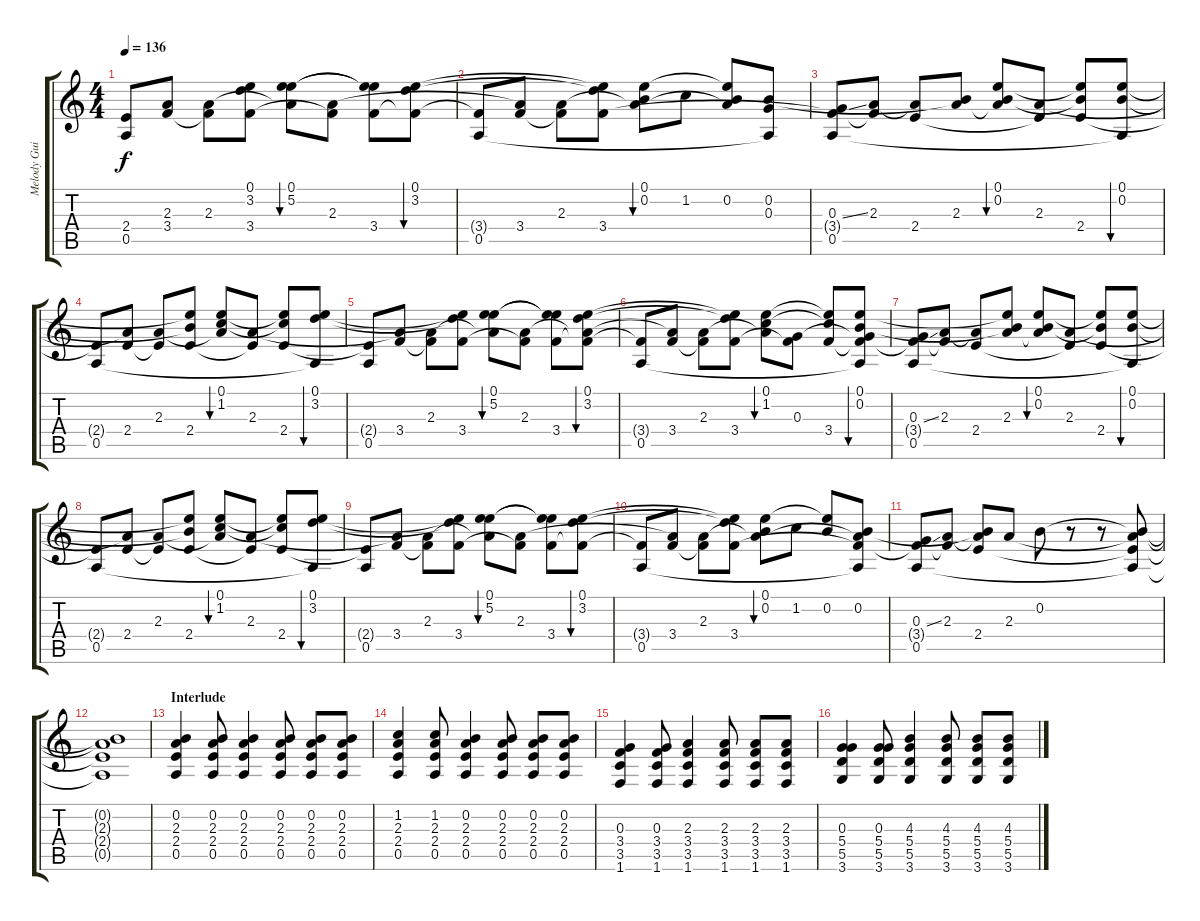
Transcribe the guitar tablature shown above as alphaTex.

\track ("Melody Guitar" "Melody Gui") {instrument acousticguitarsteel}
\staff {score tabs}
\tuning (E4 B3 G3 D3 A2 E2) {hide}
\ts (4 4)
\tempo 136
\clef g2
\ks c
(2.4{t} 0.5).8{dy f} (2.3{t} 3.4).8 (2.3 3.4{t}).8 (0.1{t} 3.2{t} 3.4).8 (0.1 5.2 2.3{t}).8{bu 60} (2.3 3.4{t}).8 (0.1{t} 5.2{t} 3.4).8 (0.1 3.2 3.4{t}).8{bu 60} |
(3.4{t} 0.5).8 (2.3{t} 3.4).8 (2.3 3.4{t}).8 (0.1{t} 3.2{t} 3.4).8 (0.1 0.2 2.3{t}).8{bu 60} 1.2.8 (0.1{t} 0.2 2.3{t}).8 (0.2 0.3 0.5{t}).8 |
(0.3{ss} 3.4{t} 0.5).8 (2.3 3.4{t}).8 (2.3{t} 2.4).8 (0.2{t} 2.3).8 (0.1 0.2 2.3{t}).8{bu 60} (2.3 2.4{t}).8 (0.1{t} 0.2{t} 2.4).8 (0.1 0.2 0.5{t}).8{bu 60} |
(2.4{t} 0.5).8 (2.3{t} 2.4).8 (2.3 2.4{t}).8 (0.1{t} 0.2{t} 2.4).8 (0.1 1.2 2.3{t}).8{bu 60} (2.3 2.4{t}).8 (0.1{t} 1.2{t} 2.4).8 (0.1 3.2 0.5{t}).8{bu 60} |
(2.4{t} 0.5).8 (2.3{t} 3.4).8 (2.3 3.4{t}).8 (0.1{t} 3.2{t} 3.4).8 (0.1 5.2 2.3{t}).8{bu 60} (2.3 3.4{t}).8 (0.1{t} 5.2{t} 3.4).8 (0.1 3.2 2.3{t} 3.4{t}).8{bu 60} |
(3.4{t} 0.5).8 (2.3{t} 3.4).8 (2.3 3.4{t}).8 (0.1{t} 3.2{t} 3.4).8 (0.1 1.2 2.3{t}).8{bu 60} (0.3 3.4{t}).8 (0.1{t} 1.2{t} 3.4).8 (0.1 0.2 0.3{t} 3.4{t} 0.5{t}).8{bu 60} |
(0.3{ss} 3.4{t} 0.5).8 (2.3 3.4{t}).8 (2.3{t} 2.4).8 (0.1{t} 0.2{t} 2.3).8 (0.1 0.2 2.3{t}).8{bu 60} (2.3 2.4{t}).8 (0.1{t} 0.2{t} 2.4).8 (0.1 0.2 0.5{t}).8{bu 60} |
(2.4{t} 0.5).8 (2.3{t} 2.4).8 (2.3 2.4{t}).8 (0.1{t} 0.2{t} 2.4).8 (0.1 1.2 2.3{t}).8{bu 60} (2.3 2.4{t}).8 (0.1{t} 1.2{t} 2.4).8 (0.1 3.2 0.5{t}).8{bu 60} |
(2.4{t} 0.5).8 (2.3{t} 3.4).8 (2.3 3.4{t}).8 (0.1{t} 3.2{t} 3.4).8 (0.1 5.2 2.3{t}).8{bu 60} (2.3 3.4{t}).8 (0.1{t} 5.2{t} 3.4).8 (0.1 3.2 3.4{t}).8{bu 60} |
(3.4{t} 0.5).8 (2.3{t} 3.4).8 (2.3 3.4{t}).8 (0.1{t} 3.2{t} 3.4).8 (0.1 0.2 2.3{t}).8{bu 60} 1.2.8 (0.1{t} 0.2).8 (0.2 2.3{t} 3.4{t} 0.5{t}).8 |
(0.3{ss} 3.4{t} 0.5).8 (2.3 3.4{t}).8 (0.2{t} 2.3{t} 2.4).8 2.3.8 0.2.8 r.8 r.8 (0.2{t} 2.3{t} 2.4{t} 0.5{t}).8 |
(0.2{t} 2.3{t} 2.4{t} 0.5{t}).1 |
\section ("" "Interlude")
(0.2 2.3 2.4 0.5).4 (0.2 2.3 2.4 0.5).8 (0.2 2.3 2.4 0.5).4 (0.2 2.3 2.4 0.5).8 (0.2 2.3 2.4 0.5).8 (0.2 2.3 2.4 0.5).8 |
(1.2 2.3 2.4 0.5).4 (1.2 2.3 2.4 0.5).8 (0.2 2.3 2.4 0.5).4 (0.2 2.3 2.4 0.5).8 (0.2 2.3 2.4 0.5).8 (0.2 2.3 2.4 0.5).8 |
(0.3 3.4 3.5 1.6).4 (0.3 3.4 3.5 1.6).8 (2.3 3.4 3.5 1.6).4 (2.3 3.4 3.5 1.6).8 (2.3 3.4 3.5 1.6).8 (2.3 3.4 3.5 1.6).8 |
(0.3 5.4 5.5 3.6).4 (0.3 5.4 5.5 3.6).8 (4.3 5.4 5.5 3.6).4 (4.3 5.4 5.5 3.6).8 (4.3 5.4 5.5 3.6).8 (4.3 5.4 5.5 3.6).8
